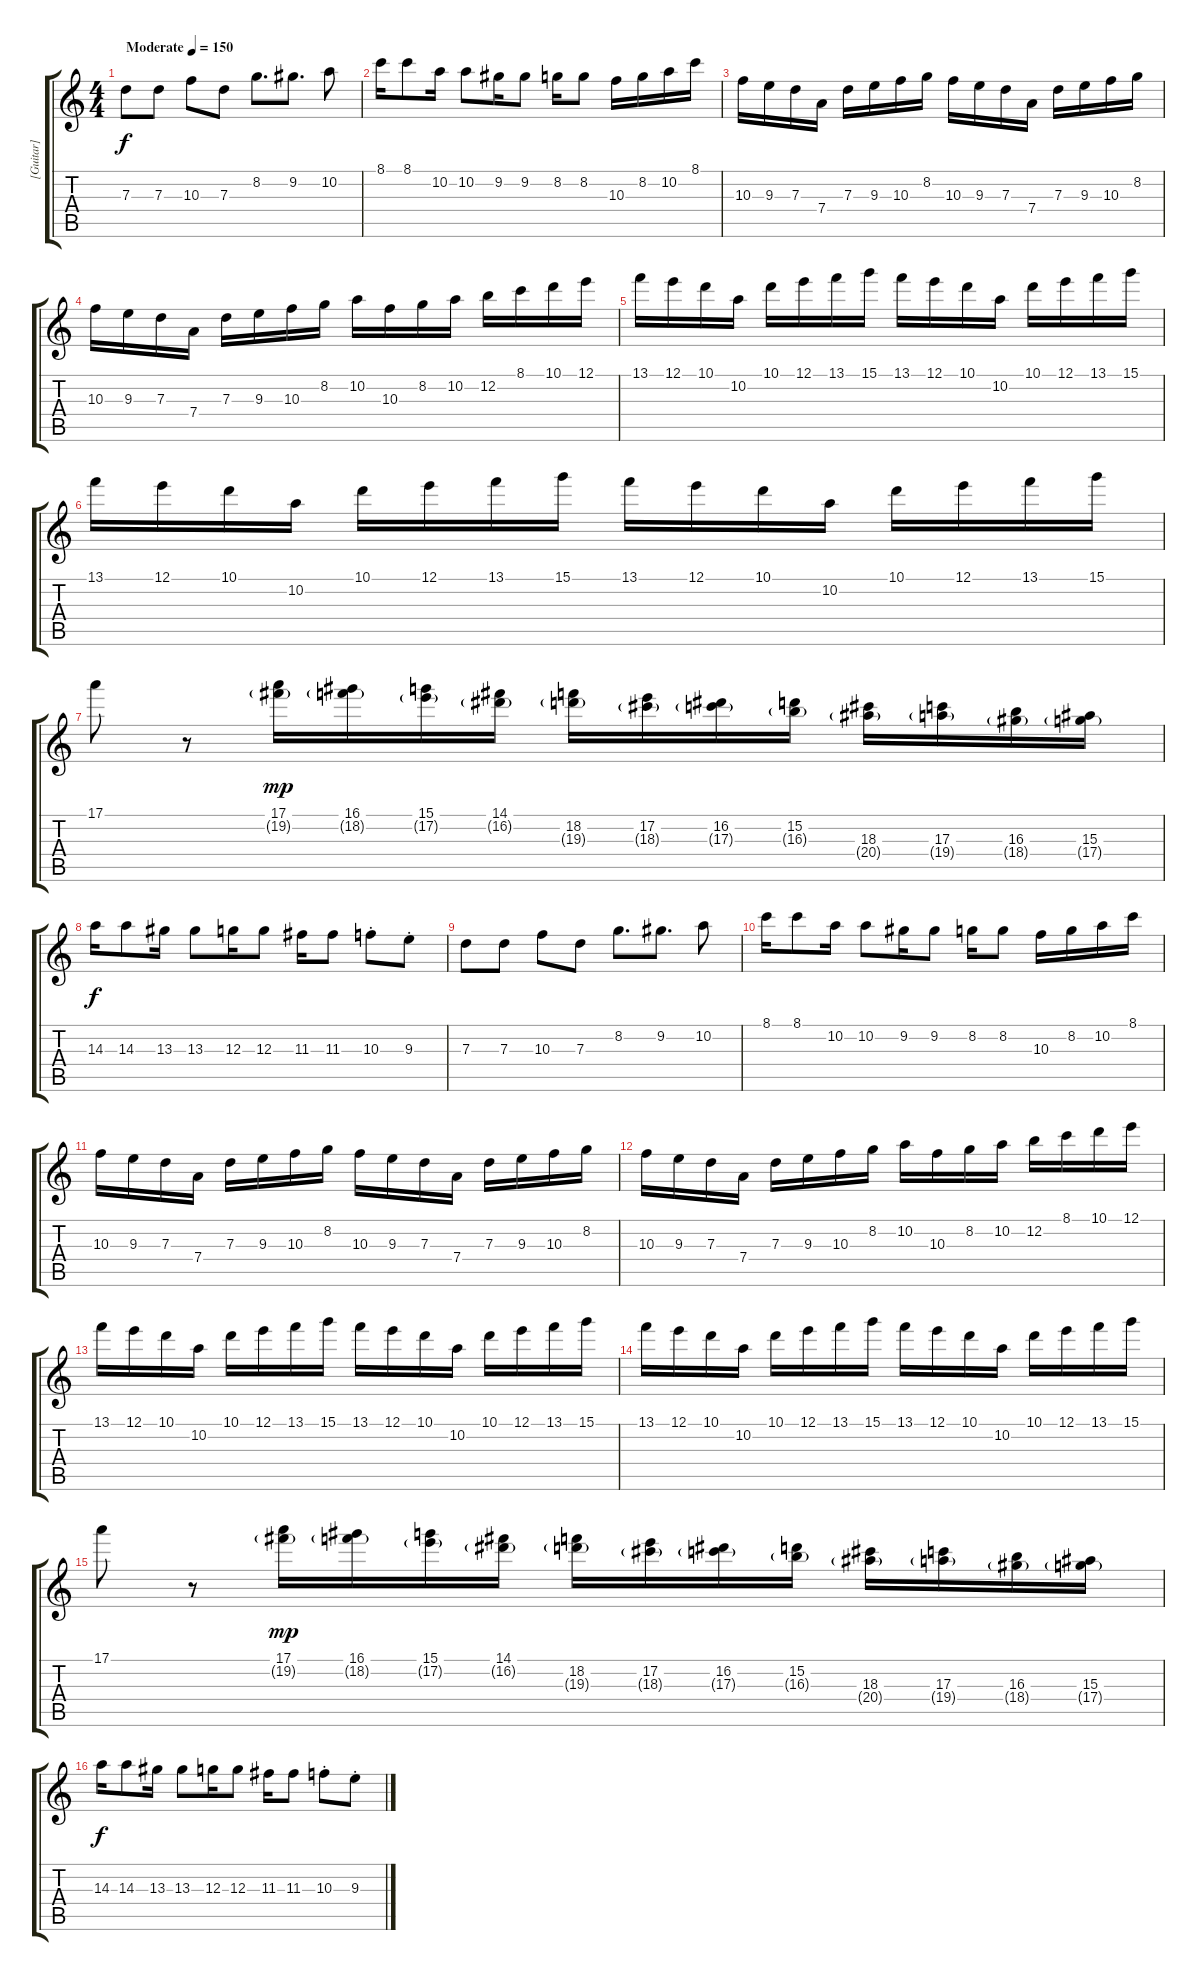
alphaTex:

\track ("[Guitar]" "[Guitar]") {instrument distortionguitar}
\staff {score tabs}
\tuning (E4 B3 G3 D3 A2 E2) {hide}
\ts (4 4)
\tempo (150 "Moderate")
\clef g2
\ks c
7.3.8{dy f instrument distortionguitar} 7.3.8 10.3.8 7.3.8 8.2.8{d} 9.2.8{d} 10.2.8 |
8.1.16 8.1.8 10.2.16 10.2.8 9.2.16 9.2.8 8.2.16 8.2.8 10.3.16 8.2.16 10.2.16 8.1.16 |
10.3.16 9.3.16 7.3.16 7.4.16 7.3.16 9.3.16 10.3.16 8.2.16 10.3.16 9.3.16 7.3.16 7.4.16 7.3.16 9.3.16 10.3.16 8.2.16 |
10.3.16 9.3.16 7.3.16 7.4.16 7.3.16 9.3.16 10.3.16 8.2.16 10.2.16 10.3.16 8.2.16 10.2.16 12.2.16 8.1.16 10.1.16 12.1.16 |
13.1.16 12.1.16 10.1.16 10.2.16 10.1.16 12.1.16 13.1.16 15.1.16 13.1.16 12.1.16 10.1.16 10.2.16 10.1.16 12.1.16 13.1.16 15.1.16 |
13.1.16 12.1.16 10.1.16 10.2.16 10.1.16 12.1.16 13.1.16 15.1.16 13.1.16 12.1.16 10.1.16 10.2.16 10.1.16 12.1.16 13.1.16 15.1.16 |
17.1.8 r.8 (17.1 19.2{g}).16{dy mp} (16.1 18.2{g}).16 (15.1 17.2{g}).16 (14.1 16.2{g}).16 (18.2 19.3{g}).16 (17.2 18.3{g}).16 (16.2 17.3{g}).16 (15.2 16.3{g}).16 (18.3 20.4{g}).16 (17.3 19.4{g}).16 (16.3 18.4{g}).16 (15.3 17.4{g}).16 |
14.3.16{dy f} 14.3.8 13.3.16 13.3.8 12.3.16 12.3.8 11.3.16 11.3.8 10.3{st}.8 9.3{st}.8 |
7.3.8 7.3.8 10.3.8 7.3.8 8.2.8{d} 9.2.8{d} 10.2.8 |
8.1.16 8.1.8 10.2.16 10.2.8 9.2.16 9.2.8 8.2.16 8.2.8 10.3.16 8.2.16 10.2.16 8.1.16 |
10.3.16 9.3.16 7.3.16 7.4.16 7.3.16 9.3.16 10.3.16 8.2.16 10.3.16 9.3.16 7.3.16 7.4.16 7.3.16 9.3.16 10.3.16 8.2.16 |
10.3.16 9.3.16 7.3.16 7.4.16 7.3.16 9.3.16 10.3.16 8.2.16 10.2.16 10.3.16 8.2.16 10.2.16 12.2.16 8.1.16 10.1.16 12.1.16 |
13.1.16 12.1.16 10.1.16 10.2.16 10.1.16 12.1.16 13.1.16 15.1.16 13.1.16 12.1.16 10.1.16 10.2.16 10.1.16 12.1.16 13.1.16 15.1.16 |
13.1.16 12.1.16 10.1.16 10.2.16 10.1.16 12.1.16 13.1.16 15.1.16 13.1.16 12.1.16 10.1.16 10.2.16 10.1.16 12.1.16 13.1.16 15.1.16 |
17.1.8 r.8 (17.1 19.2{g}).16{dy mp} (16.1 18.2{g}).16 (15.1 17.2{g}).16 (14.1 16.2{g}).16 (18.2 19.3{g}).16 (17.2 18.3{g}).16 (16.2 17.3{g}).16 (15.2 16.3{g}).16 (18.3 20.4{g}).16 (17.3 19.4{g}).16 (16.3 18.4{g}).16 (15.3 17.4{g}).16 |
14.3.16{dy f} 14.3.8 13.3.16 13.3.8 12.3.16 12.3.8 11.3.16 11.3.8 10.3{st}.8 9.3{st}.8
